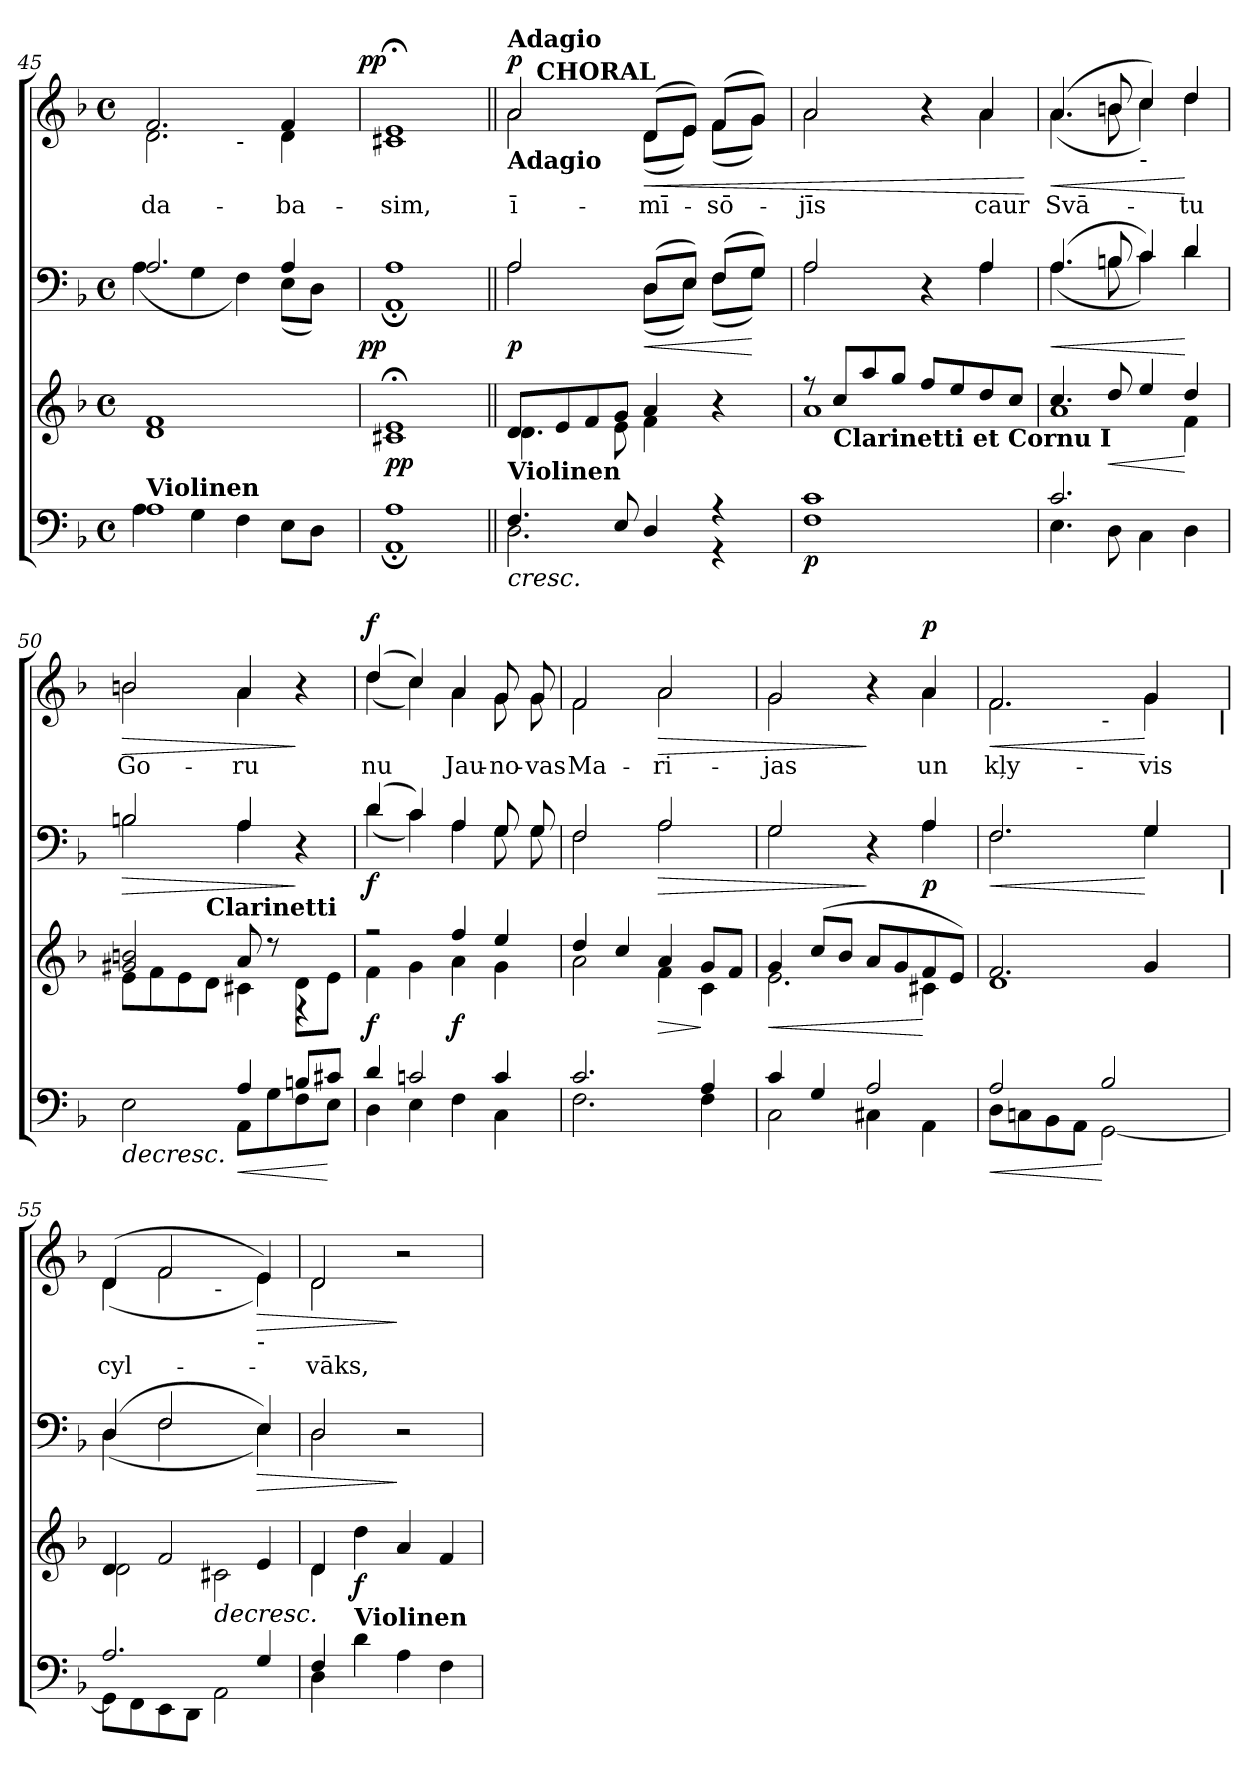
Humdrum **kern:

**kern	**dynam	**kern	**dynam	**kern	**dynam	**kern	**text	**dynam
*part4	*part4	*part3	*part3	*part2	*part2	*part1	*part1	*part1
*staff4	*staff4	*staff3	*staff3	*staff2	*staff2	*staff1	*staff1	*staff1
*clefF4	*	*clefG2	*	*clefF4	*	*clefG2	*	*
*k[b-]	*	*k[b-]	*	*k[b-]	*	*k[b-]	*	*
*F:	*	*F:	*	*F:	*	*F:	*	*
*M4/4	*	*M4/4	*	*M4/4	*	*M4/4	*	*
*met(c)	*	*met(c)	*	*met(c)	*	*met(c)	*	*
=45	=45	=45	=45	=45	=45	=45	=45	=45
*^	*	*	*	*^	*	*	*	*
!LO:TX:a:B:t=Violinen	!	!	!	!	!	!	!	!	!	!
!	!	!	!	!	!	!	!	!	!LO:LY:b:color=#000000	!
*	*	*	*	*	*	*^	*	*^	*	*
*	*	*	*	*	*	*	*	*	*	*^	*	*
1Ai	4Ai\	.	1di 1fi	.	2.Ai/	(4Ai\	2ryy	.	2.fi/	2.di\	2ryy	da-	.
.	4Gi\	.	.	.	.	4Gi\	.	.	.	.	.	.	.
!	!	!	!	!	!	!	!	!	!	!	!LO:TX:b:t=-	!	!
.	4Fi\	.	.	.	.	4Fi\)	4ryy	.	.	.	4ryy	.	.
!	!	!	!	!	!	!	!	!	!	!	!	!LO:LY:b:color=#000000	!
.	8Ei\L	.	.	.	4Ai/	(8Ei\L	8ryy	.	4fi/	4di\	8ryy	-ba-	.
.	8Di\J	.	.	.	.	8Di\J)	16ryy	.	.	.	16ryy	.	.
.	.	.	.	.	.	.	32ryy	.	.	.	32ryy	.	.
.	.	.	.	.	.	.	64ryy	.	.	.	64ryy	.	.
.	.	.	.	.	.	.	128...ryy	.	.	.	128...ryy	.	.
.	.	.	.	.	.	.	1024ryy	pp	.	.	1024ryy	.	pp
*	*	*	*	*	*	*v	*v	*	*	*	*	*	*
*	*	*	*	*	*	*	*	*v	*v	*v	*	*
=46	=46	=46	=46	=46	=46	=46	=46	=46	=46	=46
*	*	*	*	*	*	*^	*	*^	*	*
*	*	*	*	*	*	*	*	*	*	*^	*	*
!	!	!	!	!	!	!	!	!	!	!	!	!LO:LY:b:color=#000000	!
*	*	*	*	*	*	*v	*v	*	*	*	*	*	*
*	*	*	*	*	*	*	*	*	*v	*v	*	*
1Ai	1AA;i	.	1c#Xi; 1ei;	pp	1Ai	1AA;i	.	1e;i	1c#Xi	-sim,	.
!!LO:LB:g=z
=47||	=47||	=47||	=47||	=47||	=47||	=47||	=47||	=47||	=47||	=47||	=47||
!	!	!LO:HP:b	!	!	!	!	!	!	!	!	!
*	*	*	*^	*	*	*	*	*v	*v	*	*
*	*	*	*v	*v	*	*	*	*	*	*	*
*	*	*	*	*	*	*	*	*MM60	*	*
*	*	*	*^	*	*	*	*	*^	*	*
!	!	!	!	!	!	!	!	!	!LO:TX:a:B:t=Adagio	!	!	!
!	!	!	!	!	!	!	!	!	!LO:TX:b:B:t=Adagio	!	!	!
!LO:TX:a:B:t=Violinen	!	!	!	!	!	!	!	!	!	!	!	!
!	!	!	!	!	!	!	!	!	!	!	!LO:LY:b:color=#000000	!
*	*	*	*	*	*	*	*	*	*	*^	*	*
4.Fi/	2.Di\	<	8di/L	4.di\	.	2Ai/	2Ai\	p	2ai/	2ai\	32ryy	ī-	p
.	.	.	.	.	.	.	.	.	.	.	64ryy	.	.
.	.	.	.	.	.	.	.	.	.	.	128...ryy	.	.
!	!	!	!	!	!	!	!	!	!	!	!LO:TX:a:B:t=CHORAL	!	!
.	.	.	.	.	.	.	.	.	.	.	2ryy	.	.
.	.	.	8ei/	.	.	.	.	.	.	.	.	.	.
.	.	.	8fi/	.	.	.	.	.	.	.	.	.	.
8Ei/	.	.	8gi/J	8ei\	.	.	.	.	.	.	.	.	.
!	!	!	!	!	!	!	!	!LO:HP:b	!	!	!	!	!
!	!	!	!	!	!	!	!	!	!	!	!	!LO:LY:b:color=#000000	!LO:HP:b
4Di/	.	.	4ai/	4fi\	.	(8Di/L	(8Di\L	<	(8di/L	(8di\L	.	-mī-	<
.	.	.	.	.	.	.	.	.	.	.	4ryy	.	.
.	.	.	.	.	.	8Ei/J)	8Ei\J)	.	8ei/J)	8ei\J)	.	.	.
!	!	!	!	!	!	!	!	!	!	!	!	!LO:LY:b:color=#000000	!
4r	4r	.	4r	4ryy	.	(8Fi/L	(8Fi\L	.	(8fi/L	(8fi\L	.	-sō-	.
.	.	.	.	.	.	.	.	.	.	.	8ryy	.	.
.	.	.	.	.	.	8Gi/J)	8Gi\J)	[	8gi/J)	8gi\J)	.	.	.
.	.	.	.	.	.	.	.	.	.	.	16ryy	.	.
.	.	.	.	.	.	.	.	.	.	.	1024ryy	.	.
*	*	*	*	*	*	*	*	*	*v	*v	*v	*	*
=48	=48	=48	=48	=48	=48	=48	=48	=48	=48	=48	=48
*	*	*	*	*	*	*	*	*	*^	*	*
*	*	*	*	*	*	*	*	*	*	*^	*	*
!	!	!	!	!	!	!	!	!	!	!	!	!LO:LY:b:color=#000000	!
*	*	*	*	*	*	*	*	*	*	*v	*v	*	*
1ci	1Fi	p	8r	1ai	.	2Ai/	2Ai\	.	2ai/	2ai\	-jīs	.
!	!	!	!LO:TX:b:B:t=Clarinetti et Cornu I	!	!	!	!	!	!	!	!	!
.	.	.	8cci/L	.	.	.	.	.	.	.	.	.
.	.	.	8aai/	.	.	.	.	.	.	.	.	.
.	.	.	8ggi/J	.	.	.	.	.	.	.	.	.
.	.	.	8ffi/L	.	.	4r	4ryy	.	4r	4ryy	.	.
.	.	.	8eei/	.	.	.	.	.	.	.	.	.
!	!	!	!	!	!	!	!	!	!	!	!LO:LY:b:color=#000000	!
.	.	.	8ddi/	.	.	4Ai/	4Ai\	.	4ai/	4ai\	caur	.
.	.	.	8cci/J	.	.	.	.	.	.	.	.	.
*v	*v	*	*	*	*	*v	*v	*	*v	*v	*	*
*	*	*v	*v	*	*	*	*	*	*
.	.	.	.	.	.	.	.	[
=49	=49	=49	=49	=49	=49	=49	=49	=49
*^	*	*^	*	*^	*	*	*	*
*	*	*	*	*^	*	*	*	*	*	*	*
!	!	!	!	!	!	!	!	!	!LO:HP:b	!	!	!
!	!	!	!	!	!	!	!	!	!	!	!LO:LY:b:color=#000000	!LO:HP:b
*	*	*	*	*	*	*	*	*	*	*^	*	*
2.ci/	4.Ei\	.	4.cci/	1ai	2ryy	.	(4.Ai/	(4.Ai\	<	(4.ai/	(4.ai\	Svā-	<
!	!	!	!	!	!	!LO:HP:b	!	!	!	!	!	!	!
.	8Di\	.	8ddi/	.	.	<	8Bni/	8Bi\	.	8bni/	8bi\	.	.
!	!	!	!	!	!	!	!	!	!	!LO:TX:b:t=-	!	!	!
.	4Ci\	.	4eei/	.	4ryy	.	4ci/)	4ci\)	.	4cci/)	4cci\)	.	.
!	!	!	!	!	!	!	!	!	!	!	!	!LO:LY:b:color=#000000	!
4ryy	4Di\	.	4ddi/	.	4fi\	[	4di/	4di\	[	4ddi/	4ddi\	-tu	[
=50	=50	=50	=50	=50	=50	=50	=50	=50	=50	=50	=50	=50	=50
!	!	!LO:HP:b	!	!	!	!	!	!	!LO:HP:b	!	!	!	!
*	*	*	*	*v	*v	*	*	*	*	*	*	*	*
*	*	*	*	*^	*	*	*	*	*	*	*	*
!	!	!	!	!	!	!	!	!	!	!	!	!LO:LY:b:color=#000000	!LO:HP:b
*	*	*	*	*v	*v	*	*	*	*	*	*	*	*
2ryy	2Ei\	>	2g#Xi/ 2bni	8ei\L	.	2Bni/	2Bi\	>	2bni/	2bi\	Go-	>
.	.	.	.	8fi\	.	.	.	.	.	.	.	.
.	.	.	.	8ei\	.	.	.	.	.	.	.	.
!	!	!	!	!LO:TX:a:B:t=Clarinetti	!	!	!	!	!	!	!	!
.	.	.	.	8di\J	.	.	.	.	.	.	.	.
!	!	!LO:HP:n=1:b	!	!	!	!	!	!	!	!	!	!
!	!	!	!	!	!	!	!	!	!	!	!LO:LY:b:color=#000000	!
4Ai/	8AAi\L	[ <	8ai/	4c#Xi\	.	4Ai/	4Ai\	.	4ai/	4ai\	-ru	.
.	8Gi\	.	8r	.	.	.	.	.	.	.	.	.
8Bni/L	8Fi\	.	8di\L	4r	.	4r	4ryy	]	4r	4ryy	.	]
8c#Xi/J	8Ei\J	[	8ei\J	.	.	.	.	.	.	.	.	.
!!LO:LB:g=z	!!
=51	=51	=51	=51	=51	=51	=51	=51	=51	=51	=51	=51	=51
!	!	!	!	!	!	!	!	!	!	!	!LO:LY:b:color=#000000	!
4di/	4Di\	.	2r	4fi\	f	(4di/	(4di\	f	(4ddi/	(4ddi\	nu	f
2cni/	4Ei\	.	.	4gi\	.	4ci/)	4ci\)	.	4cci/)	4cci\)	.	.
!	!	!	!	!	!	!	!	!	!	!	!LO:LY:b:color=#000000	!
.	4Fi\	.	4ffi/	4ai\	f	4Ai/	4Ai\	.	4ai/	4ai\	Jau-	.
!	!	!	!	!	!	!	!	!	!	!	!LO:LY:b:color=#000000	!
4ci/	4Ci\	.	4eei/	4gi\	.	8Gi/	8Gi\	.	8gi/	8gi\	-no-	.
!	!	!	!	!	!	!	!	!	!	!	!LO:LY:b:color=#000000	!
.	.	.	.	.	.	8Gi/	8Gi\	.	8gi/	8gi\	-vas	.
=52	=52	=52	=52	=52	=52	=52	=52	=52	=52	=52	=52	=52
!	!	!	!	!	!	!	!	!	!	!	!LO:LY:b:color=#000000	!
2.ci/	2.Fi\	.	4ddi/	2ai\	.	2Fi/	2Fi\	.	2fi/	2fi\	Ma-	.
.	.	.	4cci/	.	.	.	.	.	.	.	.	.
!	!	!	!	!	!LO:HP:b	!	!	!LO:HP:b	!	!	!	!
!	!	!	!	!	!	!	!	!	!	!	!LO:LY:b:color=#000000	!LO:HP:b
.	.	.	4ai/	4fi\	>	2Ai/	2Ai\	>	2ai/	2ai\	-ri-	>
4Ai/	4Fi\	.	8gi/L	4ci\	]	.	.	.	.	.	.	.
.	.	.	8fi/J	.	.	.	.	.	.	.	.	.
=53	=53	=53	=53	=53	=53	=53	=53	=53	=53	=53	=53	=53
!	!	!	!	!	!LO:HP:b	!	!	!	!	!	!	!
!	!	!	!	!	!	!	!	!	!	!	!LO:LY:b:color=#000000	!
4ci/	2Ci\	.	4gi/	2.ei\	<	2Gi/	2Gi\	.	2gi/	2gi\	-jas	.
4Gi/	.	.	(8cci/L	.	.	.	.	.	.	.	.	.
.	.	.	8b-i/J	.	.	.	.	.	.	.	.	.
2Ai/	4C#Xi\	.	8ai/L	.	.	4r	4ryy	]	4r	4ryy	.	]
.	.	.	8gi/	.	.	.	.	.	.	.	.	.
!	!	!	!	!	!	!	!	!	!	!	!LO:LY:b:color=#000000	!
.	4AAi\	.	8fi/	4c#Xi\	[	4Ai/	4Ai\	p	4ai/	4ai\	un	p
.	.	.	8ei/J)	.	.	.	.	.	.	.	.	.
*	*	*	*	*	*	*v	*v	*	*	*	*	*
*	*	*	*	*	*	*	*	*v	*v	*	*
=54	=54	=54	=54	=54	=54	=54	=54	=54	=54	=54
!	!	!LO:HP:b	!	!	!	!	!LO:HP:b	!	!	!
*	*	*	*	*	*	*^	*	*	*	*
!	!	!	!	!	!	!	!	!	!	!LO:LY:b:color=#000000	!LO:HP:b
*	*	*	*	*	*	*	*^	*	*^	*	*
*	*	*	*	*	*	*	*	*	*	*	*^	*	*
*	*	*	*	*	*	*	*	*	*	*	*	*^	*	*
2Ai/	8Di\L	<	2.fi/	1di	.	2.Fi/	2.Fi\	2ryy	<	2.fi/	2.fi\	2ryy	2ryy	kļy-	<
.	8Cni\	.	.	.	.	.	.	.	.	.	.	.	.	.	.
.	8BB-i\	.	.	.	.	.	.	.	.	.	.	.	.	.	.
.	8AAi\J	.	.	.	.	.	.	.	.	.	.	.	.	.	.
!	!	!	!	!	!	!	!	!	!	!	!	!LO:TX:b:t=-	!	!	!
2B-i/	[<2GGi\	[	.	.	.	.	.	4ryy	.	.	.	2ryy	4ryy	.	.
!	!	!	!	!	!	!	!	!	!	!	!	!	!	!LO:LY:b:color=#000000	!
.	.	.	4gi/	.	.	4Gi/	4Gi\	8ryy	[	4gi/	4gi\	.	8ryy	-vis	[
.	.	.	.	.	.	.	.	16ryy	.	.	.	.	16ryy	.	.
.	.	.	.	.	.	.	.	32ryy	.	.	.	.	32ryy	.	.
.	.	.	.	.	.	.	.	64ryy	.	.	.	.	64ryy	.	.
.	.	.	.	.	.	.	.	128...ryy	.	.	.	.	128...ryy	.	.
!	!	!	!	!	!	!	!	!	!	!	!	!	!LO:TX:b:B:t=|	!	!
!	!	!	!	!	!	!	!	!LO:TX:b:B:t=|	!	!	!	!	!	!	!
.	.	.	.	.	.	.	.	1024ryy	.	.	.	.	1024ryy	.	.
*v	*v	*	*	*	*	*	*	*	*	*	*	*	*	*	*
*	*	*v	*v	*	*	*	*	*	*	*	*	*	*	*
.	]	.	.	.	.	.	.	.	.	.	.	.	.
*	*	*	*	*	*v	*v	*	*	*	*	*	*	*
*	*	*	*	*	*	*	*v	*v	*v	*v	*	*
=55	=55	=55	=55	=55	=55	=55	=55	=55	=55
*^	*	*^	*	*	*	*	*	*	*
*	*	*	*	*	*	*	*^	*	*^	*	*
*	*	*	*	*	*	*	*	*	*	*	*^	*	*
*	*	*	*	*	*	*	*	*	*	*	*	*^	*	*
!	!	!	!	!	!	!	!	!	!	!	!	!	!	!LO:LY:b:color=#000000	!
*	*	*	*	*	*	*	*v	*v	*	*	*	*	*	*	*
*	*	*	*	*	*	*	*	*	*	*	*v	*v	*	*
2.Ai/	8GGi\L]	.	4di/	2di\	.	(4Di/	(4Di\	.	(4di/	(4di\	2ryy	cyl-	.
.	8FFi\	.	.	.	.	.	.	.	.	.	.	.	.
.	8EEi\	.	2fi/	.	.	2Fi/	2Fi\	.	2fi/	2fi\	.	.	.
.	8DDi\J	.	.	.	.	.	.	.	.	.	.	.	.
!	!	!	!	!	!	!	!	!	!	!	!LO:TX:b:t=-	!	!
!	!	!	!	!	!LO:HP:b	!	!	!	!	!	!	!	!
.	2AAi\	.	.	2c#Xi\	>	.	.	.	.	.	2ryy	.	.
!	!	!	!	!	!	!	!	!	!LO:TX:b:t=-	!	!	!	!
!	!	!	!	!	!	!	!	!LO:HP:b	!	!	!	!	!LO:HP:b
4Gi/	.	.	4ei/	.	.	4Ei/)	4Ei\)	>	4ei/)	4ei\)	.	.	>
*	*	*	*	*	*	*	*	*	*v	*v	*v	*	*
=56	=56	=56	=56	=56	=56	=56	=56	=56	=56	=56	=56
*	*	*	*	*	*	*	*	*	*^	*	*
*	*	*	*	*	*	*	*	*	*	*^	*	*
!	!	!	!	!	!	!	!	!	!	!	!	!LO:LY:b:color=#000000	!
*	*	*	*	*	*	*	*	*	*	*v	*v	*	*
4Fi/	4Di\	.	4di/	4di\	.	2Di/	2Di\	.	2di/	2di\	-vāks,	.
!LO:TX:a:B:t=Violinen	!	!	!	!	!	!	!	!	!	!	!	!
4di\	4ryy	.	4ddi\	4ryy	f	.	.	.	.	.	.	.
4Ai\	2ryy	.	4ai/	2ryy	.	2r	2ryy	]	2r	2ryy	.	]
4Fi\	.	.	4fi/	.	.	.	.	.	.	.	.	.
*v	*v	*	*	*	*	*v	*v	*	*v	*v	*	*
*	*	*v	*v	*	*	*	*	*	*
.	.	.	]	.	.	.	.	.
=	=	=	=	=	=	=	=	=
*-	*-	*-	*-	*-	*-	*-	*-	*-
